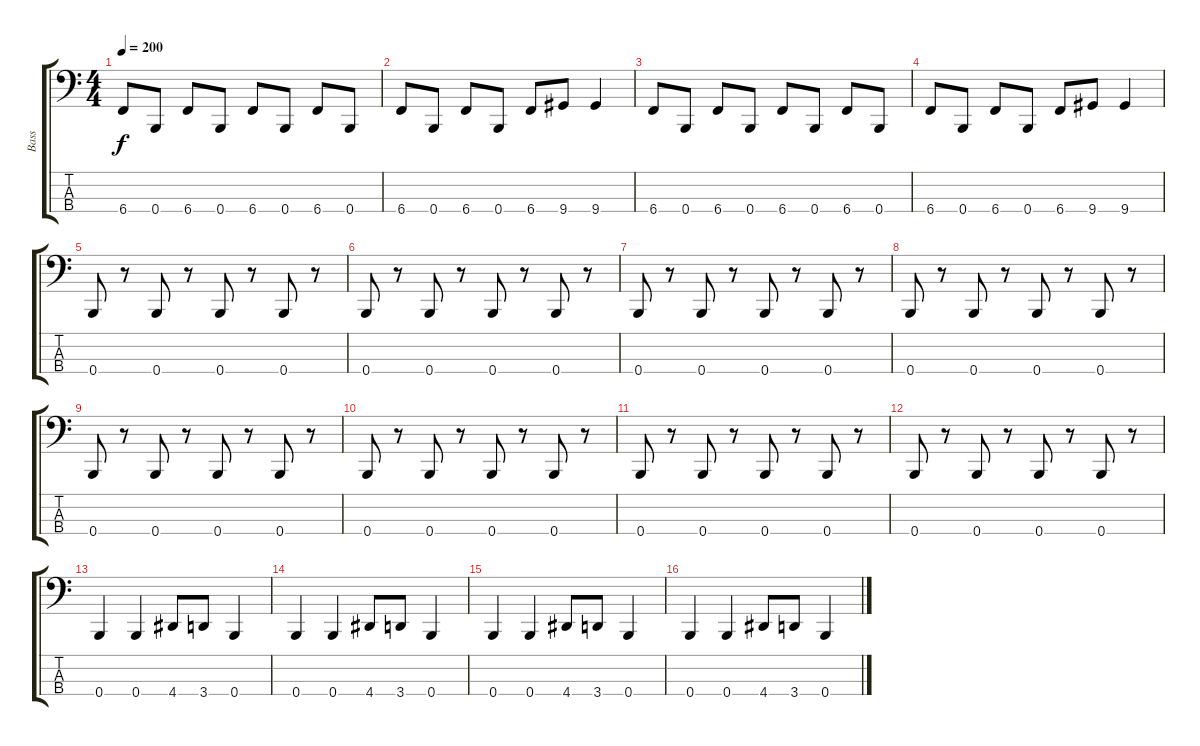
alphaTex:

\track ("Bass" "Bass") {instrument electricbassfinger}
\staff {score tabs}
\tuning (D2 A1 E1 B0) {hide}
\ts (4 4)
\tempo 200
\clef f4
\ks c
6.4.8{dy f} 0.4.8 6.4.8 0.4.8 6.4.8 0.4.8 6.4.8 0.4.8 |
6.4.8 0.4.8 6.4.8 0.4.8 6.4.8 9.4.8 9.4.4 |
6.4.8 0.4.8 6.4.8 0.4.8 6.4.8 0.4.8 6.4.8 0.4.8 |
6.4.8 0.4.8 6.4.8 0.4.8 6.4.8 9.4.8 9.4.4 |
0.4.8 r.8 0.4.8 r.8 0.4.8 r.8 0.4.8 r.8 |
0.4.8 r.8 0.4.8 r.8 0.4.8 r.8 0.4.8 r.8 |
0.4.8 r.8 0.4.8 r.8 0.4.8 r.8 0.4.8 r.8 |
0.4.8 r.8 0.4.8 r.8 0.4.8 r.8 0.4.8 r.8 |
0.4.8 r.8 0.4.8 r.8 0.4.8 r.8 0.4.8 r.8 |
0.4.8 r.8 0.4.8 r.8 0.4.8 r.8 0.4.8 r.8 |
0.4.8 r.8 0.4.8 r.8 0.4.8 r.8 0.4.8 r.8 |
0.4.8 r.8 0.4.8 r.8 0.4.8 r.8 0.4.8 r.8 |
0.4.4 0.4.4 4.4.8 3.4.8 0.4.4 |
0.4.4 0.4.4 4.4.8 3.4.8 0.4.4 |
0.4.4 0.4.4 4.4.8 3.4.8 0.4.4 |
0.4.4 0.4.4 4.4.8 3.4.8 0.4.4
